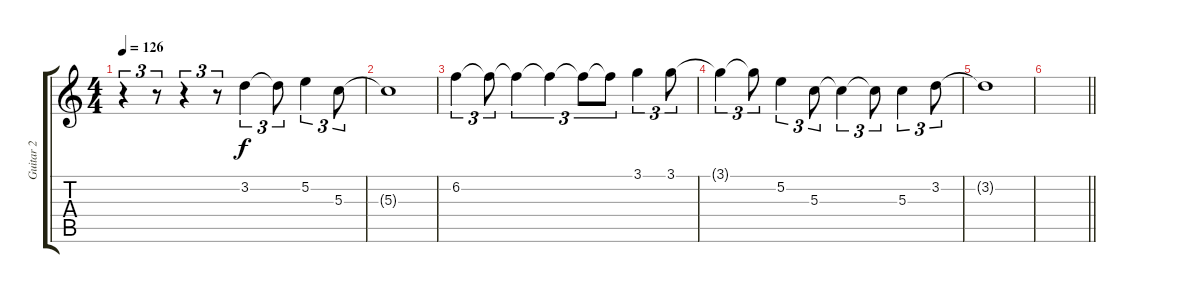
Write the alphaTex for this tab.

\track ("Guitar 2" "Guitar 2") {instrument acousticguitarnylon}
\staff {score tabs}
\tuning (E4 B3 G3 D3 A2 E2) {hide}
\ts (4 4)
\tempo 126
\clef g2
\ks c
r.4{tu (3 2) dy f} r.8{tu (3 2)} r.4{tu (3 2)} r.8{tu (3 2)} 3.2.4{tu (3 2)} 3.2{t}.8{tu (3 2)} 5.2.4{tu (3 2)} 5.3.8{tu (3 2)} |
5.3{t}.1 |
6.2.4{tu (3 2)} 6.2{t}.8{tu (3 2)} 6.2{t}.4{tu (3 2)} 6.2{t}.4{tu (3 2)} 6.2{t}.8{tu (3 2)} 6.2{t}.8{tu (3 2)} 3.1.4{tu (3 2)} 3.1.8{tu (3 2)} |
3.1{t}.4{tu (3 2)} 3.1{t}.8{tu (3 2)} 5.2.4{tu (3 2)} 5.3.8{tu (3 2)} 5.3{t}.4{tu (3 2)} 5.3{t}.8{tu (3 2)} 5.3.4{tu (3 2)} 3.2.8{tu (3 2)} |
3.2{t}.1 |
\barLineRight lightlight
